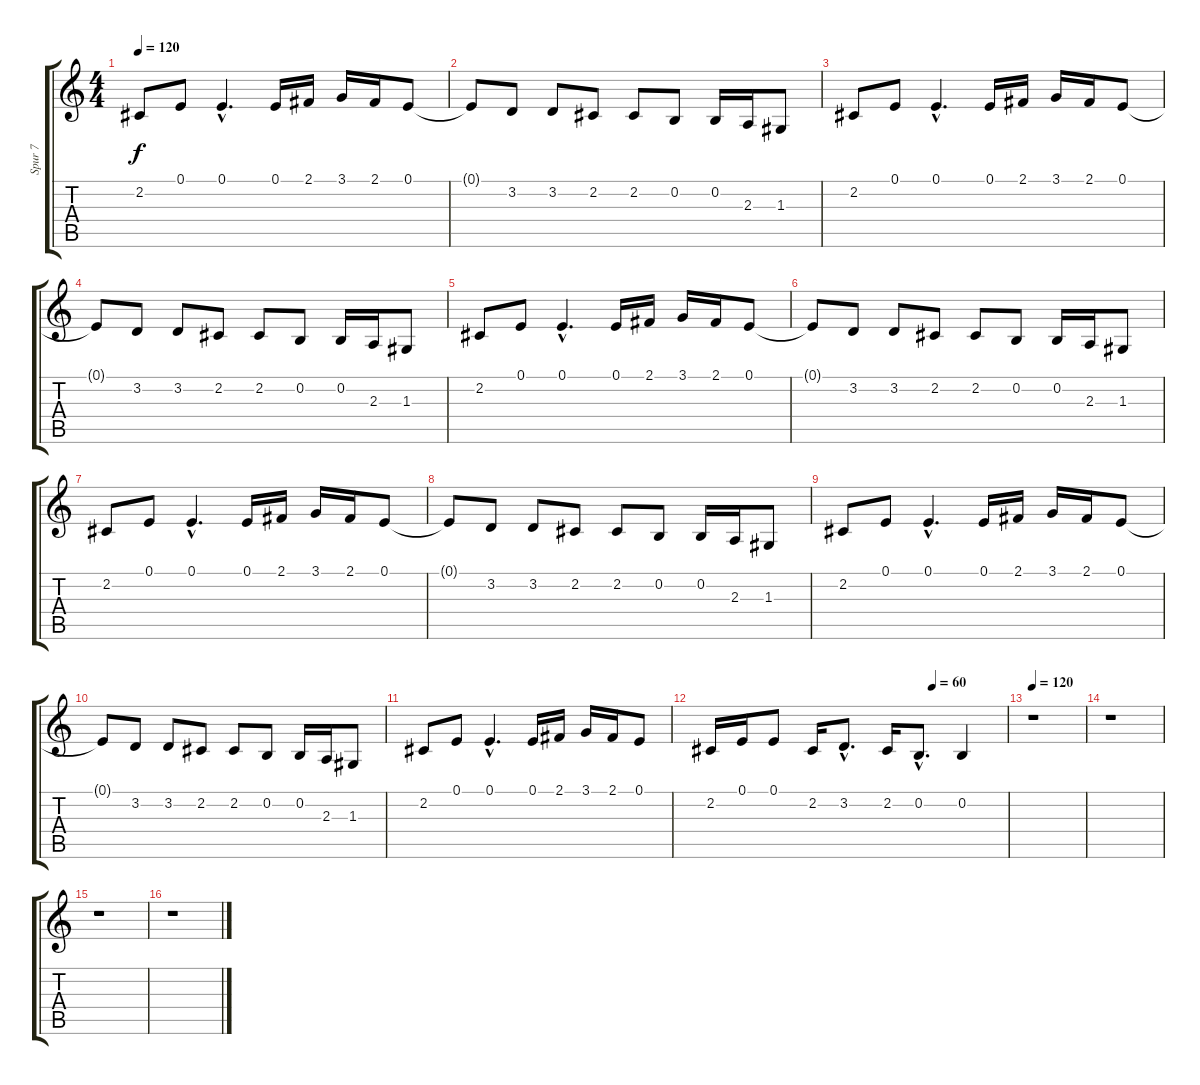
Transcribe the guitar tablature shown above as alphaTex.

\track ("Spur 7" "Spur 7") {instrument lead2sawtooth}
\staff {score tabs}
\tuning (E4 B3 G3 D3 A2 E2) {hide}
\ts (4 4)
\tempo 120
\clef g2
\ks c
2.2.8{dy f} 0.1.8 0.1{hac}.4{d} 0.1.16 2.1.16 3.1.16 2.1.16 0.1.8 |
0.1{t}.8 3.2.8 3.2.8 2.2.8 2.2.8 0.2.8 0.2.16 2.3.16 1.3.8 |
2.2.8 0.1.8 0.1{hac}.4{d} 0.1.16 2.1.16 3.1.16 2.1.16 0.1.8 |
0.1{t}.8 3.2.8 3.2.8 2.2.8 2.2.8 0.2.8 0.2.16 2.3.16 1.3.8 |
2.2.8 0.1.8 0.1{hac}.4{d} 0.1.16 2.1.16 3.1.16 2.1.16 0.1.8 |
0.1{t}.8 3.2.8 3.2.8 2.2.8 2.2.8 0.2.8 0.2.16 2.3.16 1.3.8 |
2.2.8 0.1.8 0.1{hac}.4{d} 0.1.16 2.1.16 3.1.16 2.1.16 0.1.8 |
0.1{t}.8 3.2.8 3.2.8 2.2.8 2.2.8 0.2.8 0.2.16 2.3.16 1.3.8 |
2.2.8 0.1.8 0.1{hac}.4{d} 0.1.16 2.1.16 3.1.16 2.1.16 0.1.8 |
0.1{t}.8 3.2.8 3.2.8 2.2.8 2.2.8 0.2.8 0.2.16 2.3.16 1.3.8 |
2.2.8 0.1.8 0.1{hac}.4{d} 0.1.16 2.1.16 3.1.16 2.1.16 0.1.8 |
\tempo (60 0.75)
2.2.16 0.1.16 0.1.8 2.2.16 3.2{hac}.8{d} 2.2.16 0.2{hac}.8{d} 0.2.4 |
\tempo 120
r.1 |
r.1 |
r.1 |
r.1
